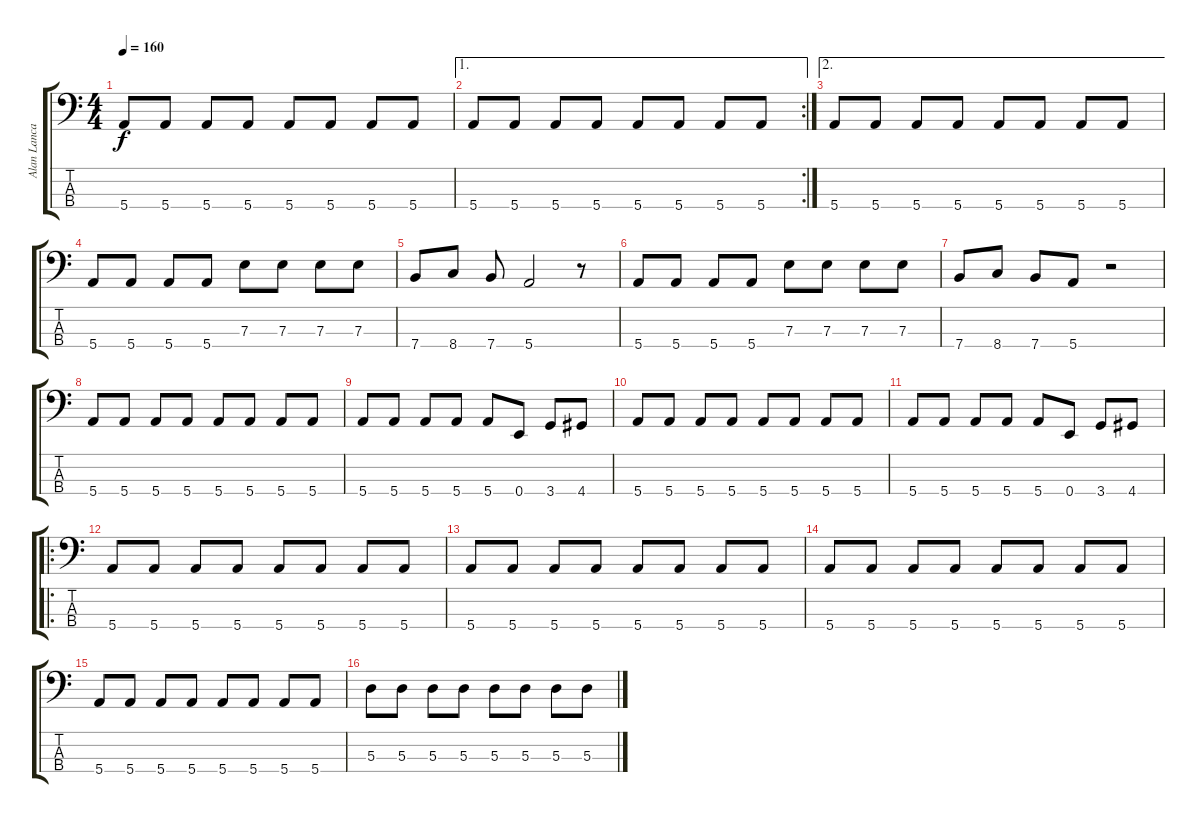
\track ("Alan Lancaster" "Alan Lanca") {instrument acousticguitarnylon}
\staff {score tabs}
\tuning (G2 D2 A1 E1) {hide}
\ts (4 4)
\tempo 160
\clef f4
\ks c
5.4.8{dy f} 5.4.8 5.4.8 5.4.8 5.4.8 5.4.8 5.4.8 5.4.8 |
\ae 1
\rc 2
5.4.8 5.4.8 5.4.8 5.4.8 5.4.8 5.4.8 5.4.8 5.4.8 |
\ae 2
5.4.8 5.4.8 5.4.8 5.4.8 5.4.8 5.4.8 5.4.8 5.4.8 |
5.4.8 5.4.8 5.4.8 5.4.8 7.3.8 7.3.8 7.3.8 7.3.8 |
7.4.8 8.4.8 7.4.8 5.4.2 r.8 |
5.4.8 5.4.8 5.4.8 5.4.8 7.3.8 7.3.8 7.3.8 7.3.8 |
7.4.8 8.4.8 7.4.8 5.4.8 r.2 |
5.4.8 5.4.8 5.4.8 5.4.8 5.4.8 5.4.8 5.4.8 5.4.8 |
5.4.8 5.4.8 5.4.8 5.4.8 5.4.8 0.4.8 3.4.8 4.4.8 |
5.4.8 5.4.8 5.4.8 5.4.8 5.4.8 5.4.8 5.4.8 5.4.8 |
5.4.8 5.4.8 5.4.8 5.4.8 5.4.8 0.4.8 3.4.8 4.4.8 |
\ro
5.4.8 5.4.8 5.4.8 5.4.8 5.4.8 5.4.8 5.4.8 5.4.8 |
5.4.8 5.4.8 5.4.8 5.4.8 5.4.8 5.4.8 5.4.8 5.4.8 |
5.4.8 5.4.8 5.4.8 5.4.8 5.4.8 5.4.8 5.4.8 5.4.8 |
5.4.8 5.4.8 5.4.8 5.4.8 5.4.8 5.4.8 5.4.8 5.4.8 |
5.3.8 5.3.8 5.3.8 5.3.8 5.3.8 5.3.8 5.3.8 5.3.8
